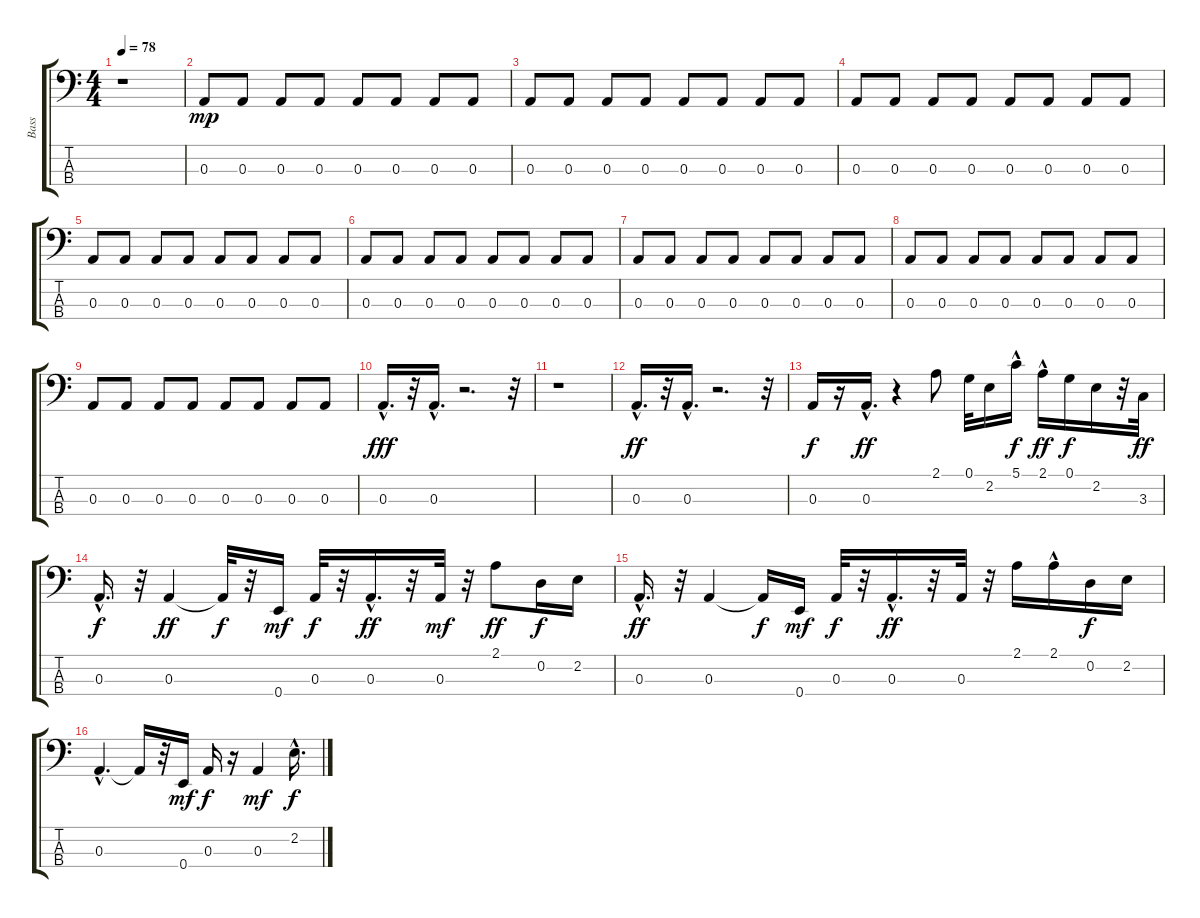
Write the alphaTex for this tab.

\track ("Bass" "Bass") {instrument electricbassfinger}
\staff {score tabs}
\tuning (G2 D2 A1 E1) {hide}
\ts (4 4)
\tempo 78
\clef f4
\ks c
r.1{dy mp instrument electricbassfinger} |
0.3.8{instrument electricbassfinger} 0.3.8 0.3.8 0.3.8 0.3.8 0.3.8 0.3.8 0.3.8 |
0.3.8 0.3.8 0.3.8 0.3.8 0.3.8 0.3.8 0.3.8 0.3.8 |
0.3.8 0.3.8 0.3.8 0.3.8 0.3.8 0.3.8 0.3.8 0.3.8 |
0.3.8 0.3.8 0.3.8 0.3.8 0.3.8 0.3.8 0.3.8 0.3.8 |
0.3.8 0.3.8 0.3.8 0.3.8 0.3.8 0.3.8 0.3.8 0.3.8 |
0.3.8 0.3.8 0.3.8 0.3.8 0.3.8 0.3.8 0.3.8 0.3.8 |
0.3.8 0.3.8 0.3.8 0.3.8 0.3.8 0.3.8 0.3.8 0.3.8 |
0.3.8 0.3.8 0.3.8 0.3.8 0.3.8 0.3.8 0.3.8 0.3.8 |
0.3{hac}.16{d dy fff} r.32 0.3{hac}.16{d} r.2{d} r.32 |
r.1 |
0.3{hac}.16{d dy ff} r.32 0.3{hac}.16{d} r.2{d} r.32 |
0.3.16{dy f} r.16 0.3{hac}.16{d dy ff} r.4 2.1.8 0.1.32 2.2.16 5.1{hac}.16{dy f} 2.1{hac}.16{dy ff} 0.1.16{dy f} 2.2.16 r.32 3.3.32{dy ff} |
0.3{hac}.16{d dy f} r.32 0.3.4{dy ff} 0.3{t}.32{dy f} r.32 0.4.16{dy mf} 0.3.32{dy f} r.32 0.3{hac}.16{d dy ff} r.32 0.3.32{dy mf} r.32 2.1.8{dy ff} 0.2.16{dy f} 2.2.16 |
0.3{hac}.16{d dy ff} r.32 0.3.4 0.3{t}.16{dy f} 0.4.16{dy mf} 0.3.32{dy f} r.32 0.3{hac}.16{d dy ff} r.32 0.3.32 r.32 2.1.16 2.1{hac}.16 0.2.16{dy f} 2.2.16 |
0.3{hac}.4{d} 0.3{t}.16 r.32 0.4.16{dy mf} 0.3.16{dy f} r.16 0.3.4{dy mf} 2.2{hac}.16{d dy f}
